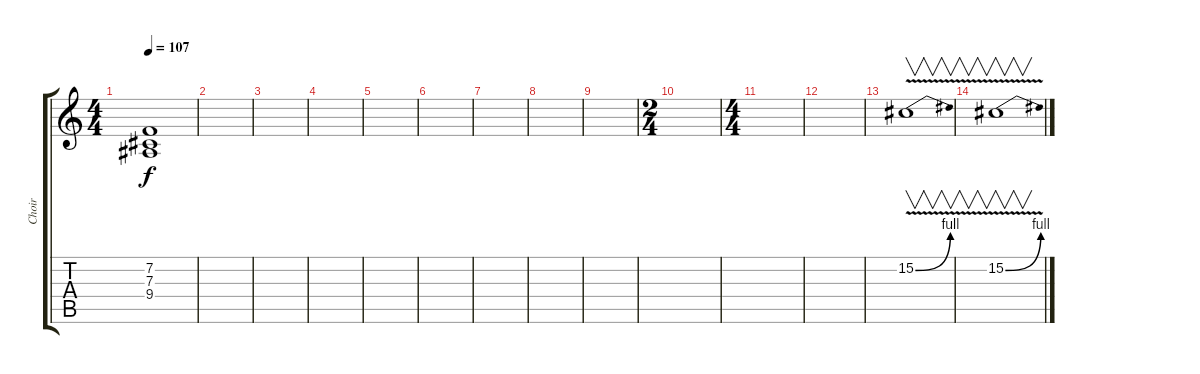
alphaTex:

\track ("Choir" "Choir") {instrument pad4choir}
\staff {score tabs}
\tuning (Eb4 Bb3 Gb3 Db3 Ab2 Eb2) {hide}
\ts (4 4)
\tempo 107
\clef g2
\ks c
(7.2 7.3 9.4).1{dy f} |
|
|
|
|
|
|
|
|
\ts (2 4)
|
\ts (4 4)
|
|
15.2{be (bend 0 0 60 4) v}.1{v volume 8 balance 16 instrument overdrivenguitar} |
15.2{be (bend 0 0 60 4) v}.1{v volume 8 balance 0 instrument overdrivenguitar}
